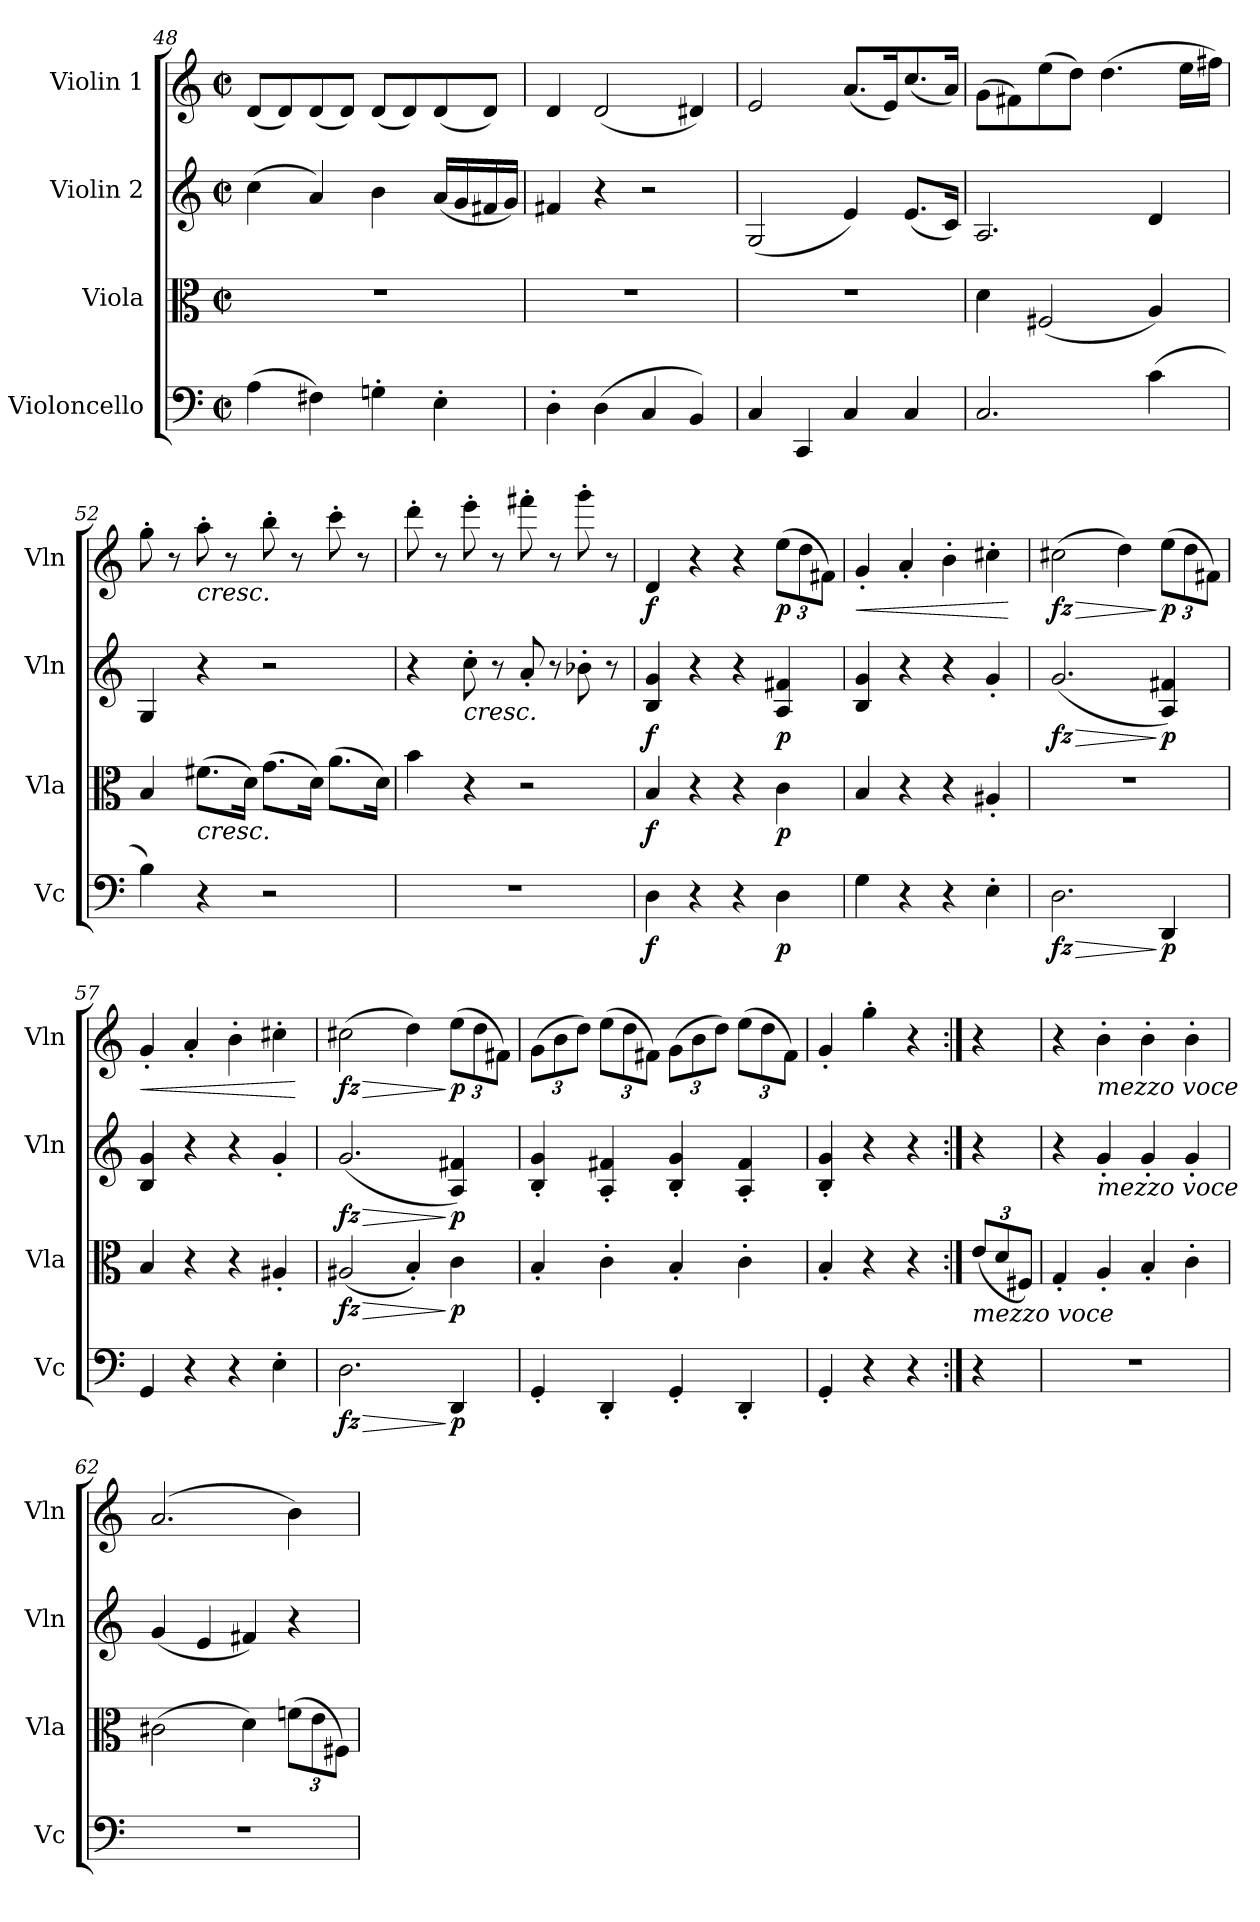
**kern	**dynam	**kern	**dynam	**kern	**dynam	**kern	**dynam
*part4	*part4	*part3	*part3	*part2	*part2	*part1	*part1
*staff4	*staff4	*staff3	*staff3	*staff2	*staff2	*staff1	*staff1
*I"Violoncello	*	*I"Viola	*	*I"Violin 2	*	*I"Violin 1	*
*I'Vc	*	*I'Vla	*	*I'Vln	*	*I'Vln	*
*clefF4	*	*clefC3	*	*clefG2	*	*clefG2	*
*k[]	*	*k[]	*	*k[]	*	*k[]	*
*M2/2	*	*M2/2	*	*M2/2	*	*M2/2	*
*met(c|)	*	*met(c|)	*	*met(c|)	*	*met(c|)	*
=48	=48	=48	=48	=48	=48	=48	=48
(4A\	.	1r	.	(4cc\	.	(8d/L	.
.	.	.	.	.	.	8d/)	.
4F#X\)	.	.	.	4a/)	.	(8d/	.
.	.	.	.	.	.	8d/J)	.
4Gn'\	.	.	.	4b\	.	(8d/L	.
.	.	.	.	.	.	8d/)	.
4E'\	.	.	.	(16a/LL	.	(8d/	.
.	.	.	.	16g/	.	.	.
.	.	.	.	16f#X/	.	8d/J)	.
.	.	.	.	16g/JJ)	.	.	.
=49	=49	=49	=49	=49	=49	=49	=49
4D'\	.	1r	.	4f#X/	.	4d/	.
(4D\	.	.	.	4r	.	(2d/	.
4C/	.	.	.	2r	.	.	.
!	!	!	!	!	!	!	!LO:DY:b
!	!	!	!	!	!	!	!LO:DY:n=1:b
!	!	!	!	!	!	!	!LO:DY:n=2:b
4BB/)	.	.	.	.	.	4d#X/)	f other-dynamics p
!!LO:LB:g=z
=50	=50	=50	=50	=50	=50	=50	=50
4C/	.	1r	.	(2G/	.	2e/	.
4CC/	.	.	.	.	.	.	.
4C/	.	.	.	4e/)	.	(8.a/L	.
.	.	.	.	.	.	16e/K)	.
4C/	.	.	.	(8.e/L	.	(8.cc/	.
.	.	.	.	16c/Jk)	.	16a/Jk)	.
!!LO:PB:g=z
=51	=51	=51	=51	=51	=51	=51	=51
2.C/	.	4d\	.	2.A/	.	(8g\L	.
.	.	.	.	.	.	8f#X\)	.
.	.	(2F#X/	.	.	.	(8ee\	.
.	.	.	.	.	.	8dd\J)	.
.	.	.	.	.	.	(4.dd\	.
(4c\	.	4A/)	.	4d/	.	.	.
.	.	.	.	.	.	16ee\LL	.
.	.	.	.	.	.	16ff#X\JJ)	.
=52	=52	=52	=52	=52	=52	=52	=52
4B\)	.	4B/	.	4G/	.	8gg'\	.
.	.	.	.	.	.	8r	.
!	!	!	!	!	!	!LO:TX:b:i:t=cresc.	!
!	!	!LO:TX:b:i:t=cresc.	!	!	!	!	!
4r	.	(8.f#X\L	.	4r	.	8aa'\	.
.	.	.	.	.	.	8r	.
.	.	16d\Jk)	.	.	.	.	.
2r	.	(8.g\L	.	2r	.	8bb'\	.
.	.	.	.	.	.	8r	.
.	.	16d\Jk)	.	.	.	.	.
.	.	(8.a\L	.	.	.	8ccc'\	.
.	.	.	.	.	.	8r	.
.	.	16d\Jk)	.	.	.	.	.
=53	=53	=53	=53	=53	=53	=53	=53
1r	.	4b\	.	4r	.	8ddd'\	.
.	.	.	.	.	.	8r	.
!	!	!	!	!LO:TX:b:i:t=cresc.	!	!	!
.	.	4r	.	8cc'\	.	8eee'\	.
.	.	.	.	8r	.	8r	.
.	.	2r	.	8a'/	.	8fff#X'\	.
.	.	.	.	8r	.	8r	.
.	.	.	.	8b-X'\	.	8ggg'\	.
.	.	.	.	8r	.	8r	.
=54	=54	=54	=54	=54	=54	=54	=54
!	!LO:DY:b	!	!LO:DY:b	!	!LO:DY:b	!	!LO:DY:b
4D\	f	4B/	f	4B/ 4g/	f	4d/	f
4r	.	4r	.	4r	.	4r	.
4r	.	4r	.	4r	.	4r	.
*	*	*	*	*	*	*Xbrackettup	*
!	!LO:DY:b	!	!LO:DY:b	!	!LO:DY:b	!	!LO:DY:b
4D\	p	4c\	p	4A/ 4f#X/	p	(12ee\L	p
.	.	.	.	.	.	12dd\	.
.	.	.	.	.	.	12f#X\J)	.
=55	=55	=55	=55	=55	=55	=55	=55
!	!	!	!	!	!	!	!LO:HP:b
4G\	.	4B/	.	4B/ 4g/	.	4g'/	<
4r	.	4r	.	4r	.	4a'/	.
4r	.	4r	.	4r	.	4b'\	.
4E'\	.	4A#X'/	.	4g'/	.	4cc#X'\	.
.	.	.	.	.	.	.	[
!!LO:LB:g=z
=56	=56	=56	=56	=56	=56	=56	=56
!	!LO:HP:b	!	!	!	!LO:HP:b	!	!LO:HP:b
!	!LO:DY:n=1:b	!	!	!	!LO:DY:n=1:b	!	!LO:DY:n=1:b
2.D\	> fz	1r	.	(2.g/	> fz	(2cc#X\	> fz
.	.	.	.	.	.	4dd\)	.
!	!LO:DY:n=2:b	!	!	!	!LO:DY:n=2:b	!	!LO:DY:n=2:b
4DD/	] p	.	.	4A/ 4f#X/)	] p	(12ee\L	] p
.	.	.	.	.	.	12dd\	.
.	.	.	.	.	.	12f#X\J)	.
=57	=57	=57	=57	=57	=57	=57	=57
!	!	!	!	!	!	!	!LO:HP:b
4GG/	.	4B/	.	4B/ 4g/	.	4g'/	<
4r	.	4r	.	4r	.	4a'/	.
4r	.	4r	.	4r	.	4b'\	.
4E'\	.	4A#X'/	.	4g'/	.	4cc#X'\	.
.	.	.	.	.	.	.	[
=58	=58	=58	=58	=58	=58	=58	=58
!	!LO:HP:b	!	!LO:HP:b	!	!LO:HP:b	!	!LO:HP:b
!	!LO:DY:n=1:b	!	!LO:DY:n=1:b	!	!LO:DY:n=1:b	!	!LO:DY:n=1:b
2.D\	> fz	(2A#X/	> fz	(2.g/	> fz	(2cc#X\	> fz
.	.	4B'/)	.	.	.	4dd\)	.
!	!LO:DY:n=2:b	!	!LO:DY:n=2:b	!	!LO:DY:n=2:b	!	!LO:DY:n=2:b
4DD/	] p	4c\	] p	4A/ 4f#X/)	] p	(12ee\L	] p
.	.	.	.	.	.	12dd\	.
.	.	.	.	.	.	12f#X\J)	.
=59	=59	=59	=59	=59	=59	=59	=59
4GG'/	.	4B'/	.	4B/' 4g/'	.	(12g\L	.
.	.	.	.	.	.	12b\	.
.	.	.	.	.	.	12dd\J)	.
4DD'/	.	4c'\	.	4A/' 4f#X/'	.	(12ee\L	.
.	.	.	.	.	.	12dd\	.
.	.	.	.	.	.	12f#X\J)	.
4GG'/	.	4B'/	.	4B/' 4g/'	.	(12g\L	.
.	.	.	.	.	.	12b\	.
.	.	.	.	.	.	12dd\J)	.
4DD'/	.	4c'\	.	4A/' 4f#/'	.	(12ee\L	.
.	.	.	.	.	.	12dd\	.
.	.	.	.	.	.	12f#\J)	.
=59X1	=59X1	=59X1	=59X1	=59X1	=59X1	=59X1	=59X1
4GG'/	.	4B'/	.	4B/' 4g/'	.	4g'/	.
4r	.	4r	.	4r	.	4gg'\	.
4r	.	4r	.	4r	.	4r	.
!!LO:PB:g=z
=60:|!	=60:|!	=60:|!	=60:|!	=60:|!	=60:|!	=60:|!	=60:|!
*	*	*Xbrackettup	*	*	*	*	*
!	!	!LO:TX:b:i:t=mezzo voce	!	!	!	!	!
4r	.	(12e/L	.	4r	.	4r	.
.	.	12d/	.	.	.	.	.
.	.	12F#X/J)	.	.	.	.	.
=61	=61	=61	=61	=61	=61	=61	=61
1r	.	4G'/	.	4r	.	4r	.
!	!	!	!	!	!	!LO:TX:b:i:t=mezzo voce	!
!	!	!	!	!LO:TX:b:i:t=mezzo voce	!	!	!
.	.	4A'/	.	4g'/	.	4b'\	.
.	.	4B'/	.	4g'/	.	4b'\	.
.	.	4c'\	.	4g'/	.	4b'\	.
=62	=62	=62	=62	=62	=62	=62	=62
1r	.	(2c#X\	.	(4g/	.	(2.a/	.
.	.	.	.	4e/	.	.	.
.	.	4d\)	.	4f#X/)	.	.	.
.	.	(12fn\L	.	4r	.	4b\)	.
.	.	12e\	.	.	.	.	.
.	.	12F#X\J)	.	.	.	.	.
=	=	=	=	=	=	=	=
*-	*-	*-	*-	*-	*-	*-	*-
